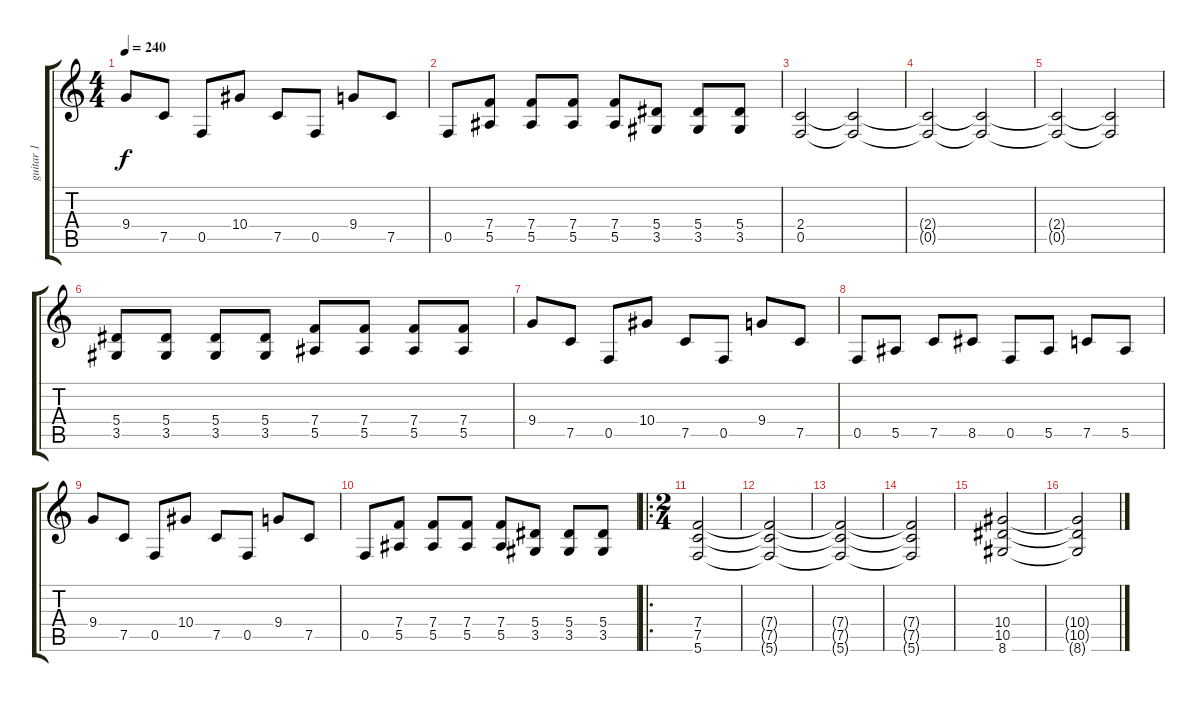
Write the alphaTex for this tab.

\track ("guitar 1" "guitar 1") {instrument overdrivenguitar}
\staff {score tabs}
\tuning (C4 G3 Eb3 Bb2 F2 C2) {hide}
\ts (4 4)
\tempo 240
\clef g2
\ks c
9.4.8{dy f} 7.5.8 0.5.8 10.4.8 7.5.8 0.5.8 9.4.8 7.5.8 |
0.5.8 (7.4 5.5).8 (7.4 5.5).8 (7.4 5.5).8 (7.4 5.5).8 (5.4 3.5).8 (5.4 3.5).8 (5.4 3.5).8 |
(2.4 0.5).2 (2.4{t} 0.5{t}).2 |
(2.4{t} 0.5{t}).2 (2.4{t} 0.5{t}).2 |
(2.4{t} 0.5{t}).2 (2.4{t} 0.5{t}).2 |
(5.4 3.5).8 (5.4 3.5).8 (5.4 3.5).8 (5.4 3.5).8 (7.4 5.5).8 (7.4 5.5).8 (7.4 5.5).8 (7.4 5.5).8 |
9.4.8 7.5.8 0.5.8 10.4.8 7.5.8 0.5.8 9.4.8 7.5.8 |
0.5.8 5.5.8 7.5.8 8.5.8 0.5.8 5.5.8 7.5.8 5.5.8 |
9.4.8 7.5.8 0.5.8 10.4.8 7.5.8 0.5.8 9.4.8 7.5.8 |
0.5.8 (7.4 5.5).8 (7.4 5.5).8 (7.4 5.5).8 (7.4 5.5).8 (5.4 3.5).8 (5.4 3.5).8 (5.4 3.5).8 |
\ro
\ts (2 4)
(7.4 7.5 5.6).2 |
(7.4{t} 7.5{t} 5.6{t}).2 |
(7.4{t} 7.5{t} 5.6{t}).2 |
(7.4{t} 7.5{t} 5.6{t}).2 |
(10.4 10.5 8.6).2 |
(10.4{t} 10.5{t} 8.6{t}).2
